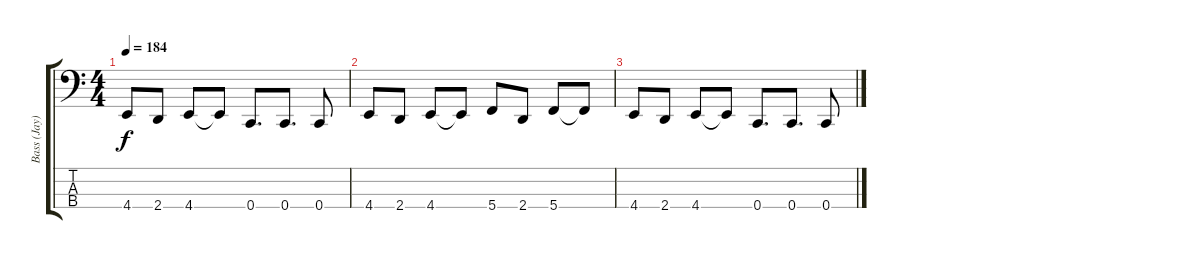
\track ("Bass (Jay)" "Bass (Jay)") {instrument electricbasspick}
\staff {score tabs}
\tuning (F2 C2 G1 C1) {hide}
\ts (4 4)
\tempo 184
\clef f4
\ks c
4.4.8{dy f} 2.4.8 4.4.8 4.4{t}.8 0.4.8{d} 0.4.8{d} 0.4.8 |
4.4.8 2.4.8 4.4.8 4.4{t}.8 5.4.8 2.4.8 5.4.8 5.4{t}.8 |
4.4.8 2.4.8 4.4.8 4.4{t}.8 0.4.8{d} 0.4.8{d} 0.4.8
